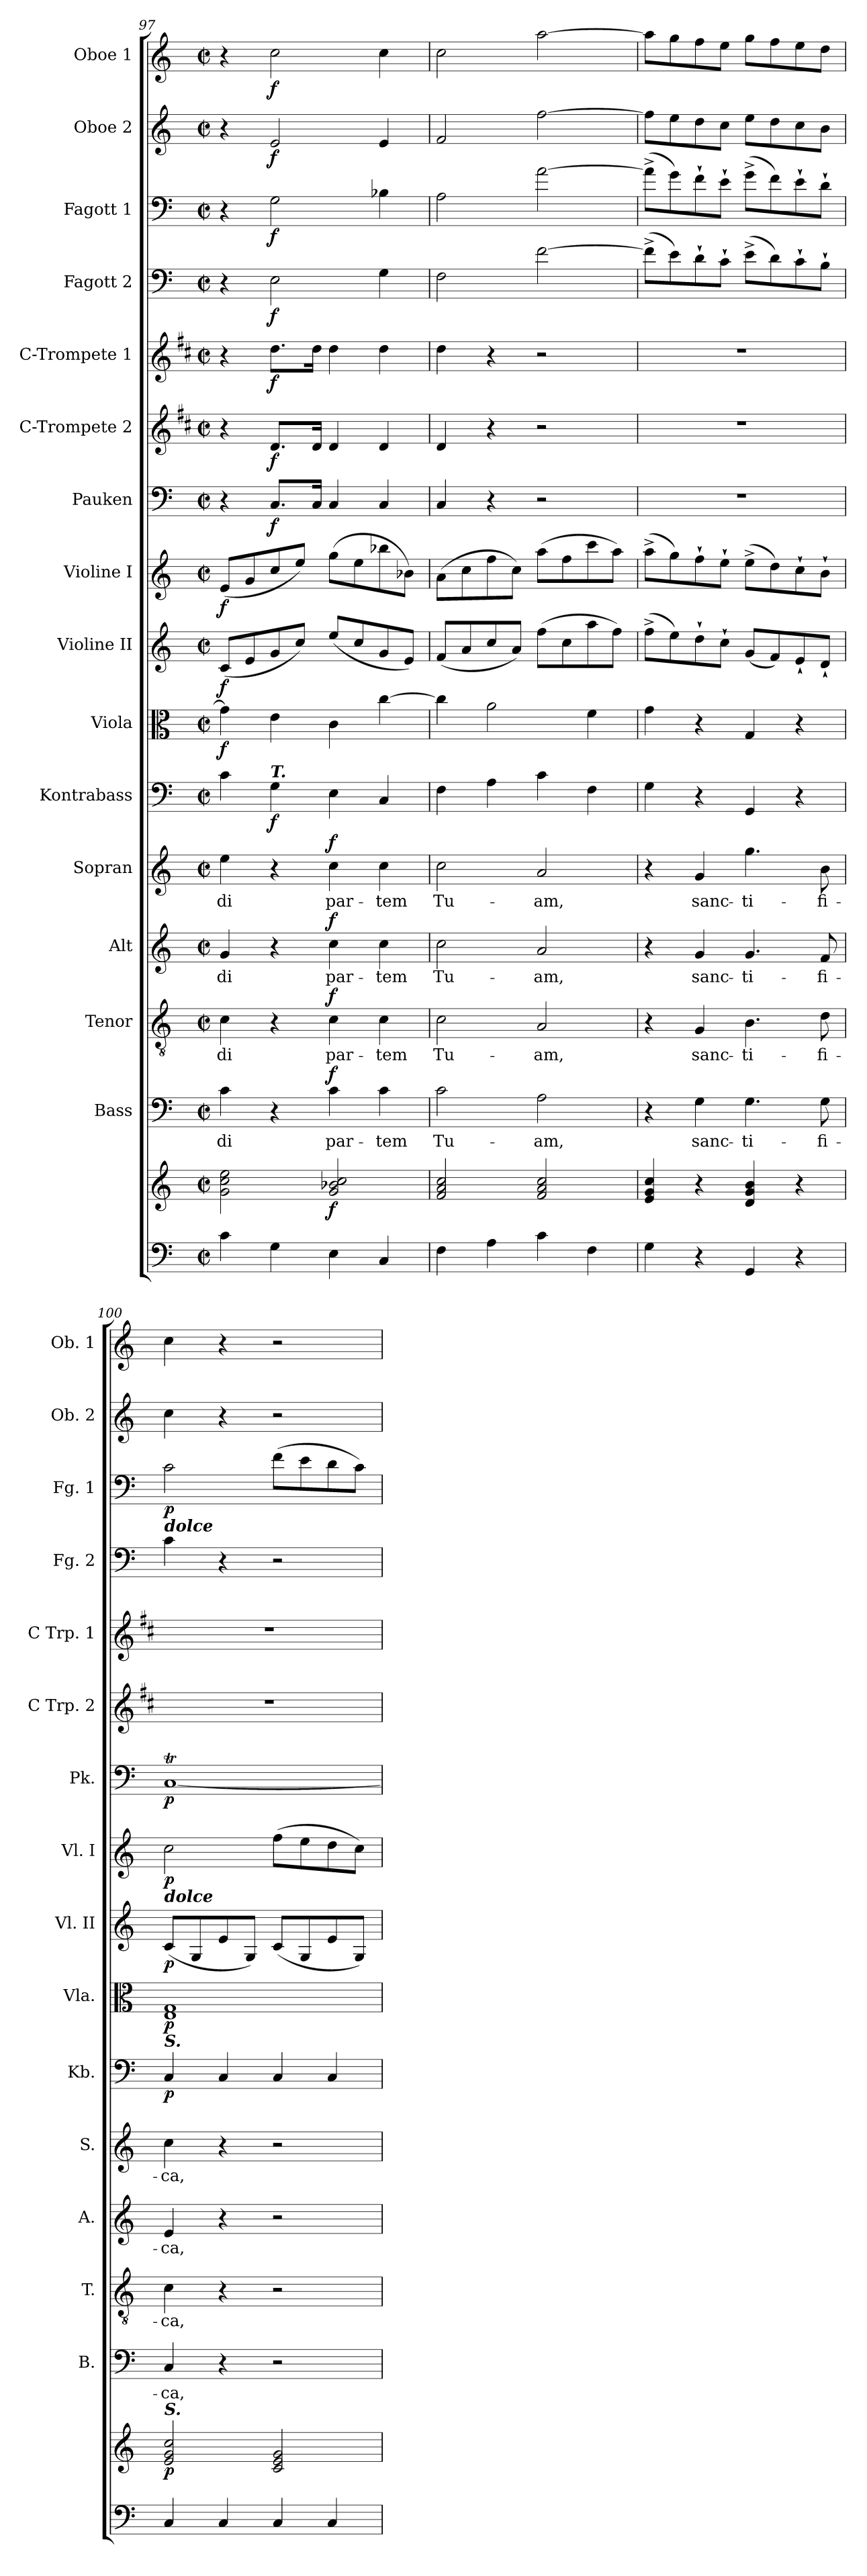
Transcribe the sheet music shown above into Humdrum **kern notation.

**kern	**kern	**dynam	**kern	**text	**dynam	**kern	**text	**dynam	**kern	**text	**dynam	**kern	**text	**dynam	**kern	**dynam	**kern	**dynam	**kern	**dynam	**kern	**dynam	**kern	**dynam	**kern	**dynam	**kern	**dynam	**kern	**dynam	**kern	**dynam	**kern	**dynam	**kern	**dynam
*part16	*part16	*part16	*part15	*part15	*part15	*part14	*part14	*part14	*part13	*part13	*part13	*part12	*part12	*part12	*part11	*part11	*part10	*part10	*part9	*part9	*part8	*part8	*part7	*part7	*part6	*part6	*part5	*part5	*part4	*part4	*part3	*part3	*part2	*part2	*part1	*part1
*staff17	*staff16	*staff16/17	*staff15	*staff15	*staff15	*staff14	*staff14	*staff14	*staff13	*staff13	*staff13	*staff12	*staff12	*staff12	*staff11	*staff11	*staff10	*staff10	*staff9	*staff9	*staff8	*staff8	*staff7	*staff7	*staff6	*staff6	*staff5	*staff5	*staff4	*staff4	*staff3	*staff3	*staff2	*staff2	*staff1	*staff1
*	*	*	*I"Bass	*	*	*I"Tenor	*	*	*I"Alt	*	*	*I"Sopran	*	*	*I"Kontrabass	*	*I"Viola	*	*I"Violine II	*	*I"Violine I	*	*I"Pauken	*	*I"C-Trompete 2	*	*I"C-Trompete 1	*	*I"Fagott 2	*	*I"Fagott 1	*	*I"Oboe 2	*	*I"Oboe 1	*
*	*	*	*I'B.	*	*	*I'T.	*	*	*I'A.	*	*	*I'S.	*	*	*I'Kb.	*	*I'Vla.	*	*I'Vl. II	*	*I'Vl. I	*	*I'Pk.	*	*I'C Trp. 2	*	*I'C Trp. 1	*	*I'Fg. 2	*	*I'Fg. 1	*	*I'Ob. 2	*	*I'Ob. 1	*
*clefF4	*clefG2	*	*clefF4	*	*	*clefGv2	*	*	*clefG2	*	*	*clefG2	*	*	*clefF4	*	*clefC3	*	*clefG2	*	*clefG2	*	*clefF4	*	*clefG2	*	*clefG2	*	*clefF4	*	*clefF4	*	*clefG2	*	*clefG2	*
*	*	*	*	*	*	*	*	*	*	*	*	*	*	*	*ITrd7c12	*	*	*	*	*	*	*	*	*	*ITrd1c2	*	*ITrd1c2	*	*	*	*	*	*	*	*	*
*k[]	*k[]	*	*k[]	*	*	*k[]	*	*	*k[]	*	*	*k[]	*	*	*k[]	*	*k[]	*	*k[]	*	*k[]	*	*k[]	*	*k[]	*	*k[]	*	*k[]	*	*k[]	*	*k[]	*	*k[]	*
*C:	*C:	*	*C:	*	*	*C:	*	*	*C:	*	*	*C:	*	*	*C:	*	*C:	*	*C:	*	*C:	*	*C:	*	*C:	*	*C:	*	*C:	*	*C:	*	*C:	*	*C:	*
*M2/2	*M2/2	*	*M2/2	*	*	*M2/2	*	*	*M2/2	*	*	*M2/2	*	*	*M2/2	*	*M2/2	*	*M2/2	*	*M2/2	*	*M2/2	*	*M2/2	*	*M2/2	*	*M2/2	*	*M2/2	*	*M2/2	*	*M2/2	*
*met(c|)	*met(c|)	*	*met(c|)	*	*	*met(c|)	*	*	*met(c|)	*	*	*met(c|)	*	*	*met(c|)	*	*met(c|)	*	*met(c|)	*	*met(c|)	*	*met(c|)	*	*met(c|)	*	*met(c|)	*	*met(c|)	*	*met(c|)	*	*met(c|)	*	*met(c|)	*
=97	=97	=97	=97	=97	=97	=97	=97	=97	=97	=97	=97	=97	=97	=97	=97	=97	=97	=97	=97	=97	=97	=97	=97	=97	=97	=97	=97	=97	=97	=97	=97	=97	=97	=97	=97	=97
!	!	!	!	!LO:LY:b	!	!	!LO:LY:b	!	!	!LO:LY:b	!	!	!LO:LY:b	!	!	!	!	!LO:DY:b	!	!LO:DY:b	!	!LO:DY:b	!	!	!	!	!	!	!	!	!	!	!	!	!	!
4c\	2g\ 2cc\ 2ee\	.	4c\	-di	.	4c\	-di	.	4g/	-di	.	4ee\	-di	.	4C\	.	4g\]	f	(<8c/L	f	(<8e/L	f	4r	.	4r	.	4r	.	4r	.	4r	.	4r	.	4r	.
.	.	.	.	.	.	.	.	.	.	.	.	.	.	.	.	.	.	.	8e/	.	8g/	.	.	.	.	.	.	.	.	.	.	.	.	.	.	.
!	!	!	!	!	!	!	!	!	!	!	!	!	!	!	!LO:TX:a:Bi:t=T.	!	!	!	!	!	!	!	!	!	!	!	!	!	!	!	!	!	!	!	!	!
!	!	!	!	!	!	!	!	!	!	!	!	!	!	!	!	!LO:DY:b	!	!	!	!	!	!	!	!LO:DY:b	!	!LO:DY:b	!	!LO:DY:b	!	!LO:DY:b	!	!LO:DY:b	!	!LO:DY:b	!	!LO:DY:b
4G\	.	.	4r	.	.	4r	.	.	4r	.	.	4r	.	.	4GG\	f	4e\	.	8g/	.	8cc/	.	8.C/L	f	8.c/L	f	8.cc\L	f	2E\	f	2G\	f	2e/	f	2cc\	f
.	.	.	.	.	.	.	.	.	.	.	.	.	.	.	.	.	.	.	8cc/J)	.	8ee/J)	.	.	.	.	.	.	.	.	.	.	.	.	.	.	.
.	.	.	.	.	.	.	.	.	.	.	.	.	.	.	.	.	.	.	.	.	.	.	16C/Jk	.	16c/Jk	.	16cc\Jk	.	.	.	.	.	.	.	.	.
!	!	!LO:DY:b	!	!LO:LY:b	!LO:DY:a	!	!LO:LY:b	!LO:DY:a	!	!LO:LY:b	!LO:DY:a	!	!LO:LY:b	!LO:DY:a	!	!	!	!	!	!	!	!	!	!	!	!	!	!	!	!	!	!	!	!	!	!
4E\	2g/ 2b-X/ 2cc/	f	4c\	par-	f	4c\	par-	f	4cc\	par-	f	4cc\	par-	f	4EE\	.	4c\	.	(<8ee/L	.	(>8gg\L	.	4C/	.	4c/	.	4cc\	.	.	.	.	.	.	.	.	.
.	.	.	.	.	.	.	.	.	.	.	.	.	.	.	.	.	.	.	8cc/	.	8ee\	.	.	.	.	.	.	.	.	.	.	.	.	.	.	.
!	!	!	!	!LO:LY:b	!	!	!LO:LY:b	!	!	!LO:LY:b	!	!	!LO:LY:b	!	!	!	!	!	!	!	!	!	!	!	!	!	!	!	!	!	!	!	!	!	!	!
4C/	.	.	4c\	-tem	.	4c\	-tem	.	4cc\	-tem	.	4cc\	-tem	.	4CC/	.	[4cc\	.	8g/	.	8bb-X\	.	4C/	.	4c/	.	4cc\	.	4G\	.	4B-X\	.	4e/	.	4cc\	.
.	.	.	.	.	.	.	.	.	.	.	.	.	.	.	.	.	.	.	8e/J)	.	8b-X\J)	.	.	.	.	.	.	.	.	.	.	.	.	.	.	.
=98	=98	=98	=98	=98	=98	=98	=98	=98	=98	=98	=98	=98	=98	=98	=98	=98	=98	=98	=98	=98	=98	=98	=98	=98	=98	=98	=98	=98	=98	=98	=98	=98	=98	=98	=98	=98
!	!	!	!	!LO:LY:b	!	!	!LO:LY:b	!	!	!LO:LY:b	!	!	!LO:LY:b	!	!	!	!	!	!	!	!	!	!	!	!	!	!	!	!	!	!	!	!	!	!	!
4F\	2f/ 2a/ 2cc/	.	2c\	Tu-	.	2c\	Tu-	.	2cc\	Tu-	.	2cc\	Tu-	.	4FF\	.	4cc\]	.	(<8f/L	.	(>8a\L	.	4C/	.	4c/	.	4cc\	.	2F\	.	2A\	.	2f/	.	2cc\	.
.	.	.	.	.	.	.	.	.	.	.	.	.	.	.	.	.	.	.	8a/	.	8cc\	.	.	.	.	.	.	.	.	.	.	.	.	.	.	.
4A\	.	.	.	.	.	.	.	.	.	.	.	.	.	.	4AA\	.	2a\	.	8cc/	.	8ff\	.	4r	.	4r	.	4r	.	.	.	.	.	.	.	.	.
.	.	.	.	.	.	.	.	.	.	.	.	.	.	.	.	.	.	.	8a/J)	.	8cc\J)	.	.	.	.	.	.	.	.	.	.	.	.	.	.	.
!	!	!	!	!LO:LY:b	!	!	!LO:LY:b	!	!	!LO:LY:b	!	!	!LO:LY:b	!	!	!	!	!	!	!	!	!	!	!	!	!	!	!	!	!	!	!	!	!	!	!
4c\	2f/ 2a/ 2cc/	.	2A\	-am,	.	2A/	-am,	.	2a/	-am,	.	2a/	-am,	.	4C\	.	.	.	(>8ff\L	.	(>8aa\L	.	2r	.	2r	.	2r	.	[2f\	.	[2a\	.	[2ff\	.	[2aa\	.
.	.	.	.	.	.	.	.	.	.	.	.	.	.	.	.	.	.	.	8cc\	.	8ff\	.	.	.	.	.	.	.	.	.	.	.	.	.	.	.
4F\	.	.	.	.	.	.	.	.	.	.	.	.	.	.	4FF\	.	4f\	.	8aa\	.	8ccc\	.	.	.	.	.	.	.	.	.	.	.	.	.	.	.
.	.	.	.	.	.	.	.	.	.	.	.	.	.	.	.	.	.	.	8ff\J)	.	8aa\J)	.	.	.	.	.	.	.	.	.	.	.	.	.	.	.
!!LO:PB:g=z
=99	=99	=99	=99	=99	=99	=99	=99	=99	=99	=99	=99	=99	=99	=99	=99	=99	=99	=99	=99	=99	=99	=99	=99	=99	=99	=99	=99	=99	=99	=99	=99	=99	=99	=99	=99	=99
4G\	4e/ 4g/ 4cc/	.	4r	.	.	4r	.	.	4r	.	.	4r	.	.	4GG\	.	4g\	.	(>8ff^>\L	.	(>8aa^>\L	.	1r	.	1r	.	1r	.	(>8f^>\L]	.	(>8a^>\L]	.	8ff\L]	.	8aa\L]	.
.	.	.	.	.	.	.	.	.	.	.	.	.	.	.	.	.	.	.	8ee\)	.	8gg\)	.	.	.	.	.	.	.	8e\)	.	8g\)	.	8ee\	.	8gg\	.
!	!	!	!	!LO:LY:b	!	!	!LO:LY:b	!	!	!LO:LY:b	!	!	!LO:LY:b	!	!	!	!	!	!	!	!	!	!	!	!	!	!	!	!	!	!	!	!	!	!	!
4r	4r	.	4G\	sanc-	.	4G/	sanc-	.	4g/	sanc-	.	4g/	sanc-	.	4r	.	4r	.	8dd`>\	.	8ff`>\	.	.	.	.	.	.	.	8d`>\	.	8f`>\	.	8dd\	.	8ff\	.
.	.	.	.	.	.	.	.	.	.	.	.	.	.	.	.	.	.	.	8cc`>\J	.	8ee`>\J	.	.	.	.	.	.	.	8c`>\J	.	8e`>\J	.	8cc\J	.	8ee\J	.
!	!	!	!	!LO:LY:b	!	!	!LO:LY:b	!	!	!LO:LY:b	!	!	!LO:LY:b	!	!	!	!	!	!	!	!	!	!	!	!	!	!	!	!	!	!	!	!	!	!	!
4GG/	4d/ 4g/ 4b/	.	4.G\	-ti-	.	4.B\	-ti-	.	4.g/	-ti-	.	4.gg\	-ti-	.	4GGG/	.	4G/	.	(<8g/L	.	(>8ee^>\L	.	.	.	.	.	.	.	(>8e^>\L	.	(>8g^>\L	.	8ee\L	.	8gg\L	.
.	.	.	.	.	.	.	.	.	.	.	.	.	.	.	.	.	.	.	8f/)	.	8dd\)	.	.	.	.	.	.	.	8d\)	.	8f\)	.	8dd\	.	8ff\	.
4r	4r	.	.	.	.	.	.	.	.	.	.	.	.	.	4r	.	4r	.	8e`</	.	8cc`>\	.	.	.	.	.	.	.	8c`>\	.	8e`>\	.	8cc\	.	8ee\	.
!	!	!	!	!LO:LY:b	!	!	!LO:LY:b	!	!	!LO:LY:b	!	!	!LO:LY:b	!	!	!	!	!	!	!	!	!	!	!	!	!	!	!	!	!	!	!	!	!	!	!
.	.	.	8G\	-fi-	.	8d\	-fi-	.	8f/	-fi-	.	8b\	-fi-	.	.	.	.	.	8d`</J	.	8b`>\J	.	.	.	.	.	.	.	8B`>\J	.	8d`>\J	.	8b\J	.	8dd\J	.
=100	=100	=100	=100	=100	=100	=100	=100	=100	=100	=100	=100	=100	=100	=100	=100	=100	=100	=100	=100	=100	=100	=100	=100	=100	=100	=100	=100	=100	=100	=100	=100	=100	=100	=100	=100	=100
!	!	!	!	!	!	!	!	!	!	!	!	!	!	!	!	!	!	!	!	!	!	!	!	!	!	!	!	!	!	!	!LO:TX:b:Bi:t=dolce	!	!	!	!	!
!	!	!	!	!	!	!	!	!	!	!	!	!	!	!	!	!	!	!	!	!	!LO:TX:b:Bi:t=dolce	!	!	!	!	!	!	!	!	!	!	!	!	!	!	!
!	!	!	!	!	!	!	!	!	!	!	!	!	!	!	!LO:TX:a:Bi:t=S.	!	!	!	!	!	!	!	!	!	!	!	!	!	!	!	!	!	!	!	!	!
!	!LO:TX:a:Bi:t=S.	!	!	!	!	!	!	!	!	!	!	!	!	!	!	!	!	!	!	!	!	!	!	!	!	!	!	!	!	!	!	!	!	!	!	!
!	!	!LO:DY:b	!	!LO:LY:b	!	!	!LO:LY:b	!	!	!LO:LY:b	!	!	!LO:LY:b	!	!	!LO:DY:b	!	!LO:DY:b	!	!LO:DY:b	!	!LO:DY:b	!	!LO:DY:b	!	!	!	!	!	!	!	!LO:DY:b	!	!	!	!
4C/	2e/ 2g/ 2cc/	p	4C/	-ca,	.	4c\	-ca,	.	4e/	-ca,	.	4cc\	-ca,	.	4CC/	p	1E 1G	p	(<8c/L	p	2cc\	p	[1CT	p	1r	.	1r	.	4c\	.	2c\	p	4cc\	.	4cc\	.
.	.	.	.	.	.	.	.	.	.	.	.	.	.	.	.	.	.	.	8G/	.	.	.	.	.	.	.	.	.	.	.	.	.	.	.	.	.
4C/	.	.	4r	.	.	4r	.	.	4r	.	.	4r	.	.	4CC/	.	.	.	8e/	.	.	.	.	.	.	.	.	.	4r	.	.	.	4r	.	4r	.
.	.	.	.	.	.	.	.	.	.	.	.	.	.	.	.	.	.	.	8G/J)	.	.	.	.	.	.	.	.	.	.	.	.	.	.	.	.	.
4C/	2c/ 2e/ 2g/	.	2r	.	.	2r	.	.	2r	.	.	2r	.	.	4CC/	.	.	.	(<8c/L	.	(>8ff\L	.	.	.	.	.	.	.	2r	.	(>8f\L	.	2r	.	2r	.
.	.	.	.	.	.	.	.	.	.	.	.	.	.	.	.	.	.	.	8G/	.	8ee\	.	.	.	.	.	.	.	.	.	8e\	.	.	.	.	.
4C/	.	.	.	.	.	.	.	.	.	.	.	.	.	.	4CC/	.	.	.	8e/	.	8dd\	.	.	.	.	.	.	.	.	.	8d\	.	.	.	.	.
.	.	.	.	.	.	.	.	.	.	.	.	.	.	.	.	.	.	.	8G/J)	.	8cc\J)	.	.	.	.	.	.	.	.	.	8c\J)	.	.	.	.	.
=	=	=	=	=	=	=	=	=	=	=	=	=	=	=	=	=	=	=	=	=	=	=	=	=	=	=	=	=	=	=	=	=	=	=	=	=
*-	*-	*-	*-	*-	*-	*-	*-	*-	*-	*-	*-	*-	*-	*-	*-	*-	*-	*-	*-	*-	*-	*-	*-	*-	*-	*-	*-	*-	*-	*-	*-	*-	*-	*-	*-	*-
